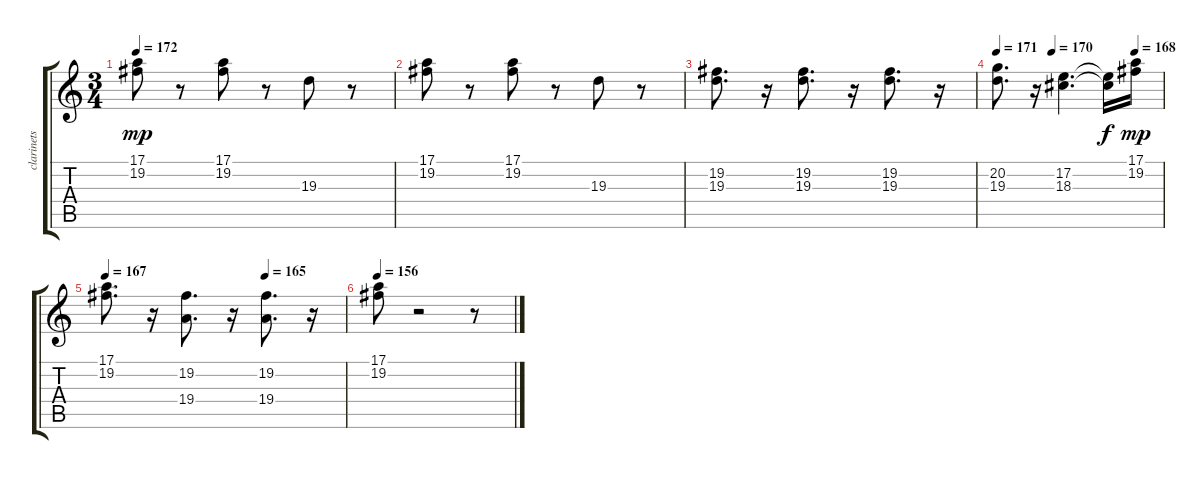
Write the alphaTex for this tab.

\track ("clarinets" "clarinets") {instrument clarinet}
\staff {score tabs}
\tuning (E4 B3 G3 D3 A2 E2) {hide}
\ts (3 4)
\tempo 172
\clef g2
\ks c
(17.1 19.2).8{dy mp} r.8 (17.1 19.2).8 r.8 19.3.8 r.8 |
(17.1 19.2).8 r.8 (17.1 19.2).8 r.8 19.3.8 r.8 |
(19.2 19.3).8{d} r.16 (19.2 19.3).8{d} r.16 (19.2 19.3).8{d} r.16 |
\tempo 171
\tempo (170 0.3333333333333333)
\tempo (168 0.8333333333333334)
(20.2 19.3).8{d} r.16 (17.2 18.3).4{d} (17.2{t} 18.3{t}).16{dy f} (17.1 19.2).16{dy mp} |
\tempo 167
\tempo (165 0.6666666666666666)
(17.1 19.2).8{d} r.16 (19.2 19.4).8{d} r.16 (19.2 19.4).8{d} r.16 |
\tempo 156
(17.1 19.2).8 r.2 r.8
